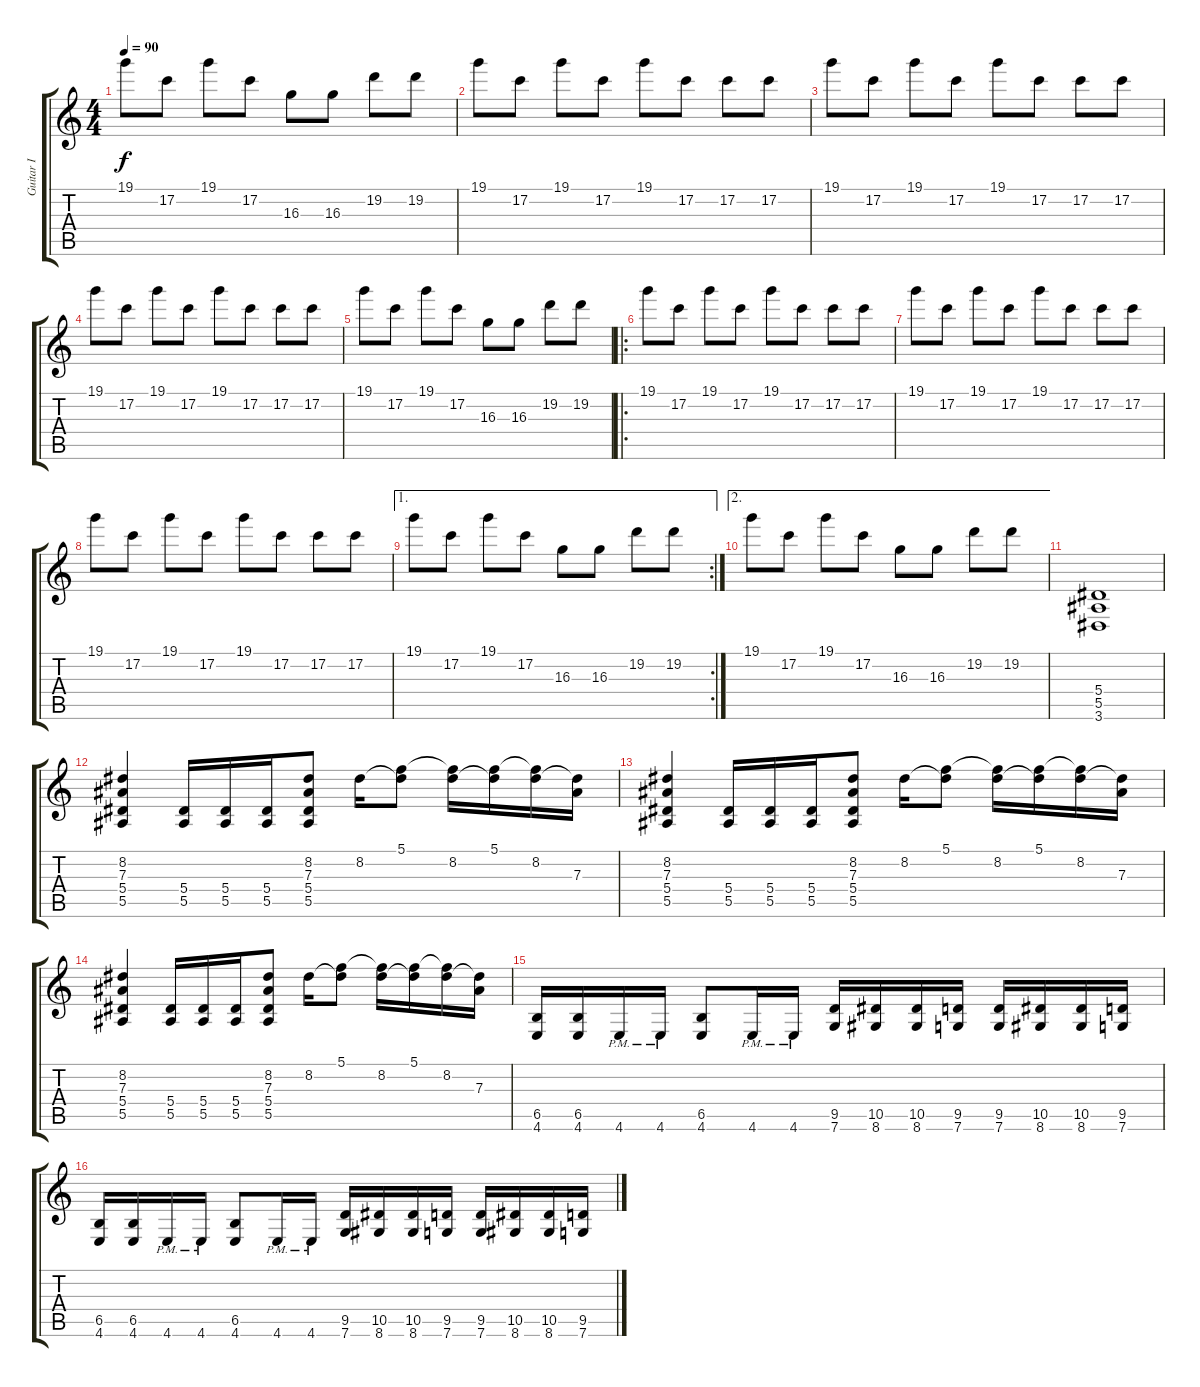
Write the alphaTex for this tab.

\track ("Guitar I" "Guitar I") {instrument distortionguitar}
\staff {score tabs}
\tuning (C4 G3 Eb3 Bb2 F2 C2) {hide}
\ts (4 4)
\tempo 90
\clef g2
\ks c
19.1.8{dy f} 17.2.8 19.1.8 17.2.8 16.3.8 16.3.8 19.2.8 19.2.8 |
19.1.8 17.2.8 19.1.8 17.2.8 19.1.8 17.2.8 17.2.8 17.2.8 |
19.1.8 17.2.8 19.1.8 17.2.8 19.1.8 17.2.8 17.2.8 17.2.8 |
19.1.8 17.2.8 19.1.8 17.2.8 19.1.8 17.2.8 17.2.8 17.2.8 |
19.1.8 17.2.8 19.1.8 17.2.8 16.3.8 16.3.8 19.2.8 19.2.8 |
\ro
19.1.8 17.2.8 19.1.8 17.2.8 19.1.8 17.2.8 17.2.8 17.2.8 |
19.1.8 17.2.8 19.1.8 17.2.8 19.1.8 17.2.8 17.2.8 17.2.8 |
19.1.8 17.2.8 19.1.8 17.2.8 19.1.8 17.2.8 17.2.8 17.2.8 |
\ae 1
\rc 2
19.1.8 17.2.8 19.1.8 17.2.8 16.3.8 16.3.8 19.2.8 19.2.8 |
\ae 2
19.1.8 17.2.8 19.1.8 17.2.8 16.3.8 16.3.8 19.2.8 19.2.8 |
(5.4 5.5 3.6).1 |
(8.2 7.3 5.4 5.5).4 (5.4 5.5).16 (5.4 5.5).16 (5.4 5.5).16 (8.2 7.3 5.4 5.5).8 8.2.16 (5.1 8.2{t}).8 (5.1{t} 8.2).16 (5.1 8.2{t}).16 (5.1{t} 8.2).16 (8.2{t} 7.3).16 |
(8.2 7.3 5.4 5.5).4 (5.4 5.5).16 (5.4 5.5).16 (5.4 5.5).16 (8.2 7.3 5.4 5.5).8 8.2.16 (5.1 8.2{t}).8 (5.1{t} 8.2).16 (5.1 8.2{t}).16 (5.1{t} 8.2).16 (8.2{t} 7.3).16 |
(8.2 7.3 5.4 5.5).4 (5.4 5.5).16 (5.4 5.5).16 (5.4 5.5).16 (8.2 7.3 5.4 5.5).8 8.2.16 (5.1 8.2{t}).8 (5.1{t} 8.2).16 (5.1 8.2{t}).16 (5.1{t} 8.2).16 (8.2{t} 7.3).16 |
(6.5 4.6).16 (6.5 4.6).16 4.6{pm}.16 4.6{pm}.16 (6.5 4.6).8 4.6{pm}.16 4.6{pm}.16 (9.5 7.6).16 (10.5 8.6).16 (10.5 8.6).16 (9.5 7.6).16 (9.5 7.6).16 (10.5 8.6).16 (10.5 8.6).16 (9.5 7.6).16 |
(6.5 4.6).16 (6.5 4.6).16 4.6{pm}.16 4.6{pm}.16 (6.5 4.6).8 4.6{pm}.16 4.6{pm}.16 (9.5 7.6).16 (10.5 8.6).16 (10.5 8.6).16 (9.5 7.6).16 (9.5 7.6).16 (10.5 8.6).16 (10.5 8.6).16 (9.5 7.6).16
